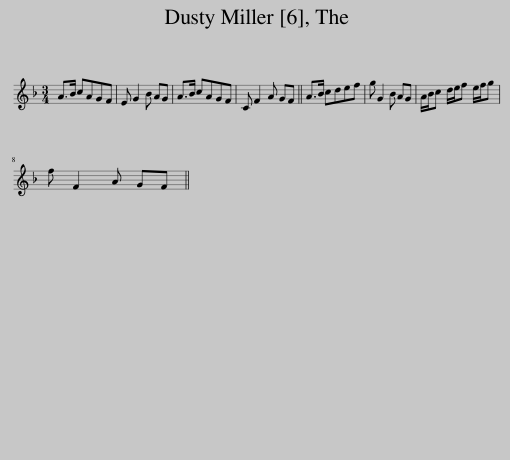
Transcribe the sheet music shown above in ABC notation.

X:1
L:1/8
M:3/4
I:linebreak $
K:F
V:1 treble
V:1
 A>B cAGF | E G2 B AG | A>B cAGF | C F2 A GF || A>B cdef | %5
 g G2 B AG | A/B/c d/e/f e/f/g |$ f F2 A GF || %8
